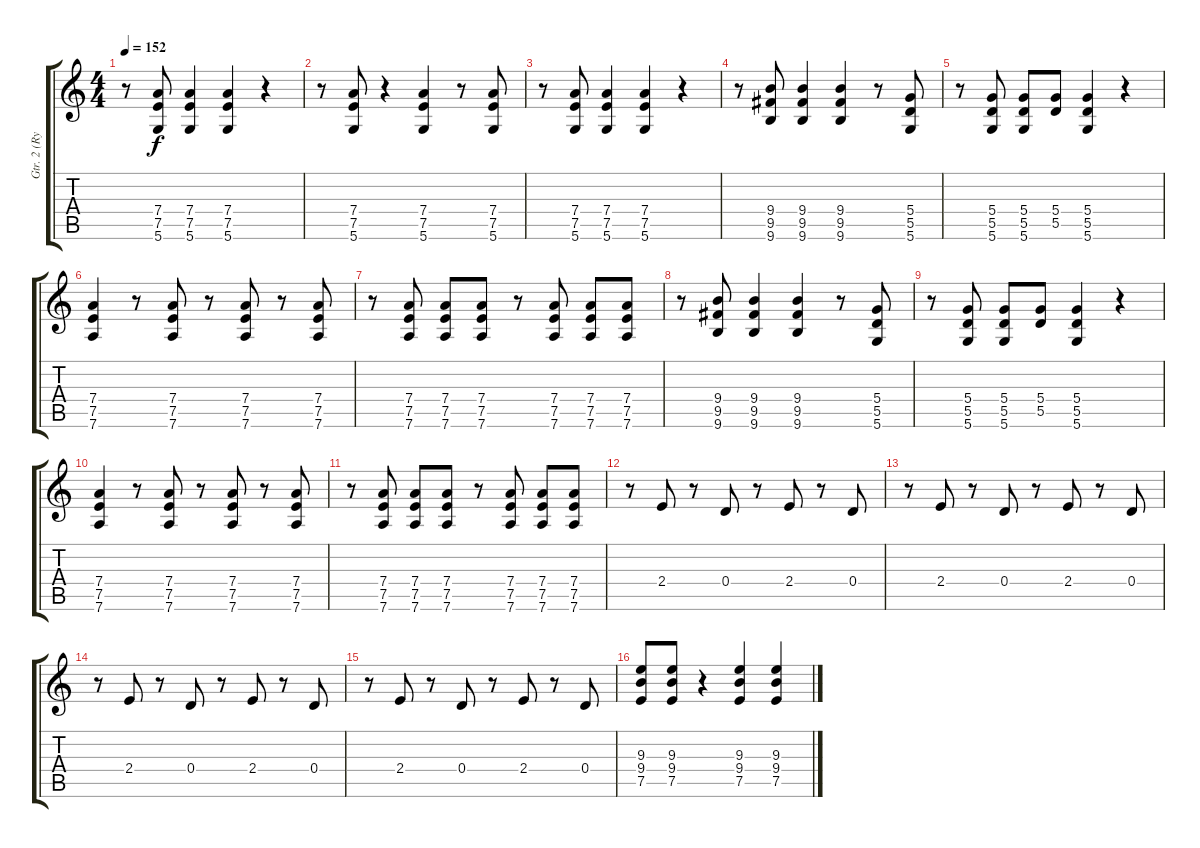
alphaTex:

\track ("Gtr. 2 (Rythm)" "Gtr. 2 (Ry") {instrument overdrivenguitar}
\staff {score tabs}
\tuning (E4 B3 G3 D3 A2 D2) {hide}
\ts (4 4)
\tempo 152
\clef g2
\ks c
r.8{dy f} (7.4 7.5 5.6).8 (7.4 7.5 5.6).4 (7.4 7.5 5.6).4 r.4 |
r.8 (7.4 7.5 5.6).8 r.4 (7.4 7.5 5.6).4 r.8 (7.4 7.5 5.6).8 |
r.8 (7.4 7.5 5.6).8 (7.4 7.5 5.6).4 (7.4 7.5 5.6).4 r.4 |
r.8 (9.4 9.5 9.6).8 (9.4 9.5 9.6).4 (9.4 9.5 9.6).4 r.8 (5.4 5.5 5.6).8 |
r.8 (5.4 5.5 5.6).8 (5.4 5.5 5.6).8 (5.4 5.5).8 (5.4 5.5 5.6).4 r.4 |
(7.4 7.5 7.6).4 r.8 (7.4 7.5 7.6).8 r.8 (7.4 7.5 7.6).8 r.8 (7.4 7.5 7.6).8 |
r.8 (7.4 7.5 7.6).8 (7.4 7.5 7.6).8 (7.4 7.5 7.6).8 r.8 (7.4 7.5 7.6).8 (7.4 7.5 7.6).8 (7.4 7.5 7.6).8 |
r.8 (9.4 9.5 9.6).8 (9.4 9.5 9.6).4 (9.4 9.5 9.6).4 r.8 (5.4 5.5 5.6).8 |
r.8 (5.4 5.5 5.6).8 (5.4 5.5 5.6).8 (5.4 5.5).8 (5.4 5.5 5.6).4 r.4 |
(7.4 7.5 7.6).4 r.8 (7.4 7.5 7.6).8 r.8 (7.4 7.5 7.6).8 r.8 (7.4 7.5 7.6).8 |
r.8 (7.4 7.5 7.6).8 (7.4 7.5 7.6).8 (7.4 7.5 7.6).8 r.8 (7.4 7.5 7.6).8 (7.4 7.5 7.6).8 (7.4 7.5 7.6).8 |
r.8 2.4.8 r.8 0.4.8 r.8 2.4.8 r.8 0.4.8 |
r.8 2.4.8 r.8 0.4.8 r.8 2.4.8 r.8 0.4.8 |
r.8 2.4.8 r.8 0.4.8 r.8 2.4.8 r.8 0.4.8 |
r.8 2.4.8 r.8 0.4.8 r.8 2.4.8 r.8 0.4.8 |
(9.3 9.4 7.5).8 (9.3 9.4 7.5).8 r.4 (9.3 9.4 7.5).4 (9.3 9.4 7.5).4
